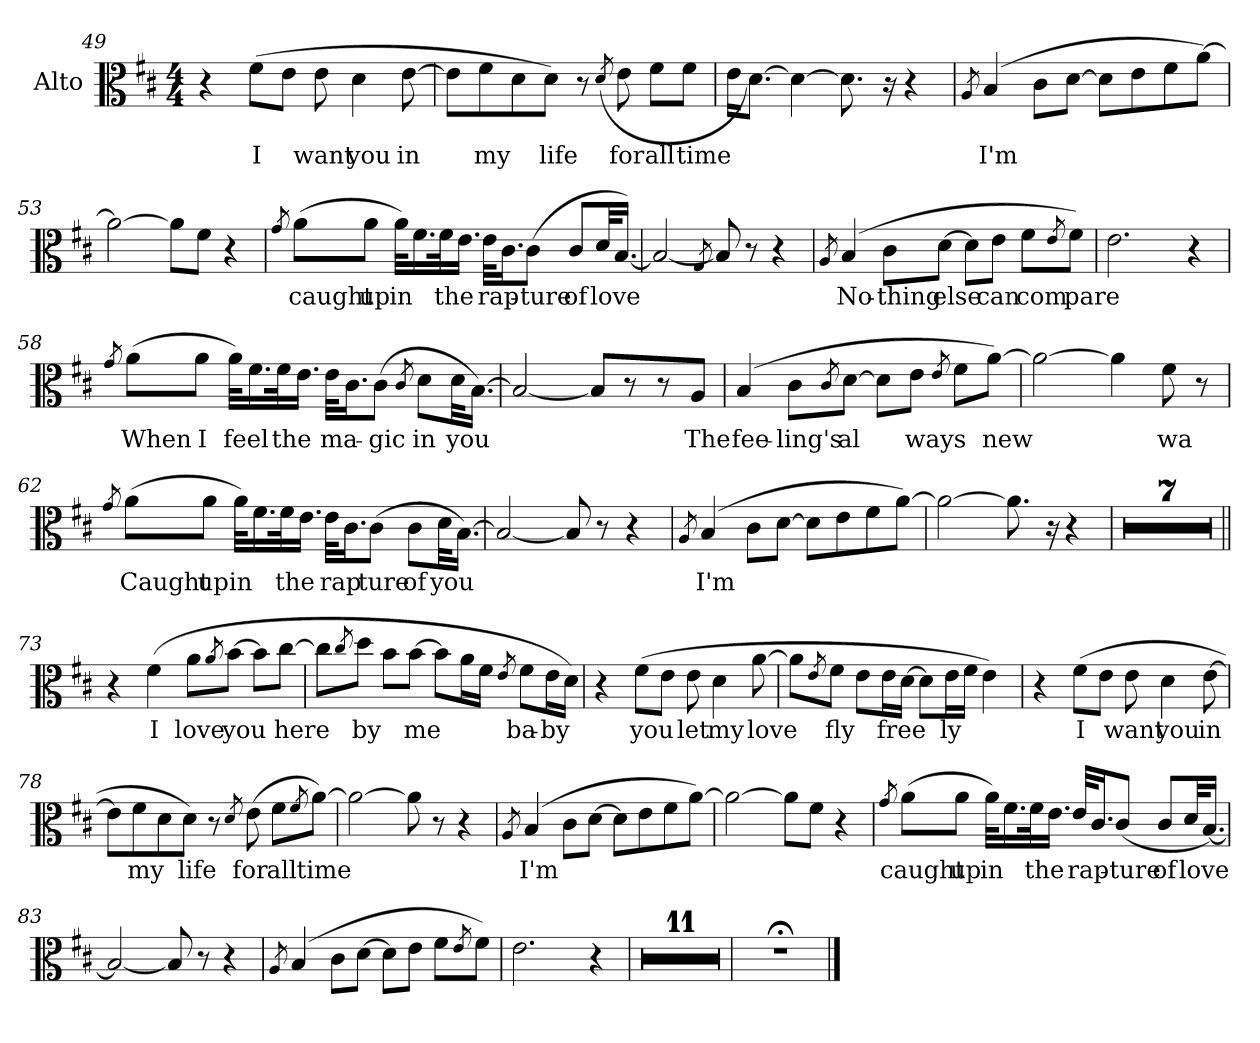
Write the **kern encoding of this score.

**kern	**text
*part1	*part1
*staff1	*staff1
*I"Alto	*
*I'A	*
*clefC3	*
*k[f#c#]	*
*D:	*
*M4/4	*
=49	=49
4r	.
!	!LO:LY:b
(>8f#\L	I
8e\J	.
!	!LO:LY:b
8e\	want
!	!LO:LY:b
4d\	you
!	!LO:LY:b
[8e\	in
=50	=50
8e\L]	.
!	!LO:LY:b
8f#\	my
8d\	.
!	!LO:LY:b
8d\J)	life
8r	.
(<8qd/	.
!	!LO:LY:b
8e\	for
!	!LO:LY:b
8f#\L	all
!	!LO:LY:b
8f#\J	time
=51	=51
16e\KL	.
[8.d\J)	.
4d\_	.
8.d\]	.
16r	.
4r	.
=52	=52
8qA/	.
!	!LO:LY:b
(>4B/	I'm
8c#\L	.
[8d\J	.
8d\L]	.
8e\	.
8f#\	.
[8a\J)	.
=53	=53
2a\_	.
8a\L]	.
8f#\J	.
4r	.
=54	=54
8qg/	.
!	!LO:LY:b
(>8a\L	caught
!	!LO:LY:b
8a\J	up
!	!LO:LY:b
32a\KLL)	in
16.f#\	.
!	!LO:LY:b
32f#\K	the
16.e\JJ	.
!	!LO:LY:b
32e\KLL	rap-
16.c#\J	.
!	!LO:LY:b
(>8c#\J	-ture
!	!LO:LY:b
8c#/L	of
!	!LO:LY:b
32d/KL	love
[16.B/JJ)	.
=55	=55
2B/_	.
8qG/	.
8B/]	.
8r	.
4r	.
=56	=56
8qA/	.
!	!LO:LY:b
(>4B/	No-
!	!LO:LY:b
8c#\L	-thing
!	!LO:LY:b
[8d\J	else
8d\L]	.
!	!LO:LY:b
8e\J	can
!	!LO:LY:b
8f#\L	com
8qe/	.
!	!LO:LY:b
8f#\J)	pare
=57	=57
2.e\	.
4r	.
=58	=58
8qg/	.
!	!LO:LY:b
(>8a\L	When
!	!LO:LY:b
8a\J	I
!	!LO:LY:b
32a\KLL)	feel
16.f#\	.
!	!LO:LY:b
32f#\K	the
16.e\JJ	.
!	!LO:LY:b
32e\KLL	ma-
16.c#\J	.
!	!LO:LY:b
(>8c#\J	-gic
8qc#/	.
!	!LO:LY:b
8d\L	in
!	!LO:LY:b
32d\KL	you
[16.B\JJ)	.
=59	=59
2B/_	.
8B/L]	.
8r	.
8r	.
!	!LO:LY:b
8A/J	The
=60	=60
!	!LO:LY:b
(>4B/	fee-
!	!LO:LY:b
8c#\L	-ling's
8qc#/	.
!	!LO:LY:b
[8d\J	al
8d\L]	.
!	!LO:LY:b
8e\J	ways
8qe/	.
8f#\L	.
!	!LO:LY:b
[8a\J)	new
=61	=61
2a\_	.
4a\]	.
!	!LO:LY:b
8f#\	wa
8r	.
=62	=62
8qg/	.
!	!LO:LY:b
(>8a\L	Caught
!	!LO:LY:b
8a\J	up
!	!LO:LY:b
32a\KLL)	in
16.f#\	.
!	!LO:LY:b
32f#\K	the
16.e\JJ	.
!	!LO:LY:b
32e\KLL	rap
16.c#\J	.
!	!LO:LY:b
(>8c#\J	ture
!	!LO:LY:b
8c#\L	of
!	!LO:LY:b
32d\KL	you
[16.B\JJ)	.
=63	=63
2B/_	.
8B/]	.
8r	.
4r	.
=64	=64
8qA/	.
!	!LO:LY:b
(>4B/	I'm
8c#\L	.
[8d\J	.
8d\L]	.
8e\	.
8f#\	.
[8a\J)	.
=65	=65
2a\_	.
8.a\]	.
16r	.
4r	.
=66	=66
1r	.
=67	=67
1r	.
=68	=68
1r	.
=69	=69
1r	.
=70	=70
1r	.
=71	=71
1r	.
=72	=72
1r	.
=73||	=73||
4r	.
!	!LO:LY:b
(>4f#\	I
!	!LO:LY:b
8a\L	love
8qa/	.
!	!LO:LY:b
[8b\J	you
8b\L]	.
!	!LO:LY:b
[8cc#\J	here
=74	=74
8cc#\L]	.
8qcc#/	.
!	!LO:LY:b
8dd\J	by
8b\L	.
!	!LO:LY:b
[8b\J	me
8b\L]	.
16a\L	.
16f#\JJ	.
8qe/	.
!	!LO:LY:b
8f#\L	ba-
!	!LO:LY:b
16e\L	-by
16d\JJ)	.
=75	=75
4r	.
!	!LO:LY:b
(>8f#\L	you
8e\J	.
!	!LO:LY:b
8e\	let
!	!LO:LY:b
4d\	my
!	!LO:LY:b
[8a\	love
=76	=76
8a\L]	.
8qe/	.
!	!LO:LY:b
8f#\J	fly
8e\L	.
!	!LO:LY:b
16e\L	free
[16d\JJ	.
8d\L]	.
!	!LO:LY:b
16e\L	ly
16f#\JJ	.
4e\)	.
=77	=77
4r	.
!	!LO:LY:b
(>8f#\L	I
8e\J	.
!	!LO:LY:b
8e\	want
!	!LO:LY:b
4d\	you
!	!LO:LY:b
[8e\	in
=78	=78
8e\L]	.
!	!LO:LY:b
8f#\	my
8d\	.
!	!LO:LY:b
8d\J)	life
8r	.
8qd/	.
!	!LO:LY:b
(>8e\	for
!	!LO:LY:b
8f#\L	all
8qf#/	.
!	!LO:LY:b
[8a\J)	time
=79	=79
2a\_	.
8a\]	.
8r	.
4r	.
=80	=80
8qA/	.
!	!LO:LY:b
(>4B/	I'm
8c#\L	.
[8d\J	.
8d\L]	.
8e\	.
8f#\	.
[8a\J)	.
=81	=81
2a\_	.
8a\L]	.
8f#\J	.
4r	.
=82	=82
8qg/	.
!	!LO:LY:b
(>8a\L	caught
!	!LO:LY:b
8a\J	up
!	!LO:LY:b
32a\KLL)	in
16.f#\	.
!	!LO:LY:b
32f#\K	the
16.e\JJ	.
!	!LO:LY:b
32e/KLL	rap-
16.c#/J	.
!	!LO:LY:b
(>8c#/J	-ture
!	!LO:LY:b
8c#/L	of
!	!LO:LY:b
32d/KL	love
[16.B/JJ)	.
=83	=83
2B/_	.
8B/]	.
8r	.
4r	.
=84	=84
8qA/	.
(>4B/	.
8c#\L	.
[8d\J	.
8d\L]	.
8e\J	.
8f#\L	.
8qe/	.
8f#\J)	.
=85	=85
2.e\	.
4r	.
=86	=86
1r	.
=87	=87
1r	.
=88	=88
1r	.
=89	=89
1r	.
=90	=90
1r	.
=91	=91
1r	.
=92	=92
1r	.
=93	=93
1r	.
=94	=94
1r	.
=95	=95
1r	.
=96	=96
1r	.
=96X1	=96X1
1r;<	.
==	==
*-	*-
